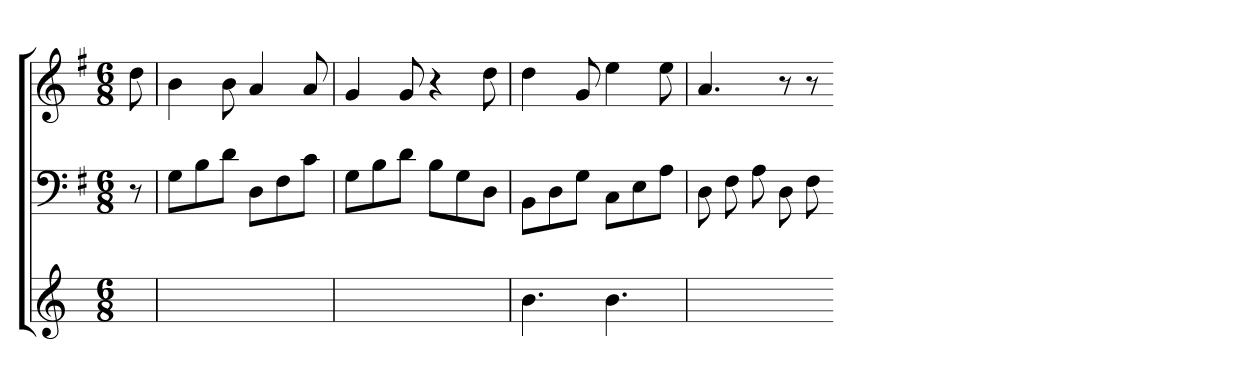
**kern	**kern	**kern
*part3	*part2	*part1
*staff3	*staff2	*staff1
*	*clefF4	*clefG2
*	*k[f#]	*k[f#]
*	*G:	*G:
*M6/8	*M6/8	*M6/8
=	=	=
8ryy	8r	8dd
=1	=1	=1
2.ryy	8GL	4b
.	8B	.
.	8dJ	8b
.	8DL	4a
.	8F#	.
.	8cJ	8a
=2	=2	=2
2.ryy	8GL	4g
.	8B	.
.	8dJ	8g
.	8BL	4r
.	8G	.
.	8DJ	8dd
=3	=3	=3
4.b	8BBL	4dd
.	8D	.
.	8GJ	8g
4.b	8CL	4ee
.	8E	.
.	8AJ	8ee
=4	=4	=4
2ryy	8D	4.a
.	8F#	.
.	8A	.
.	8D	8r
8ryy	8F#	8r
=-	=-	=-
*-	*-	*-
